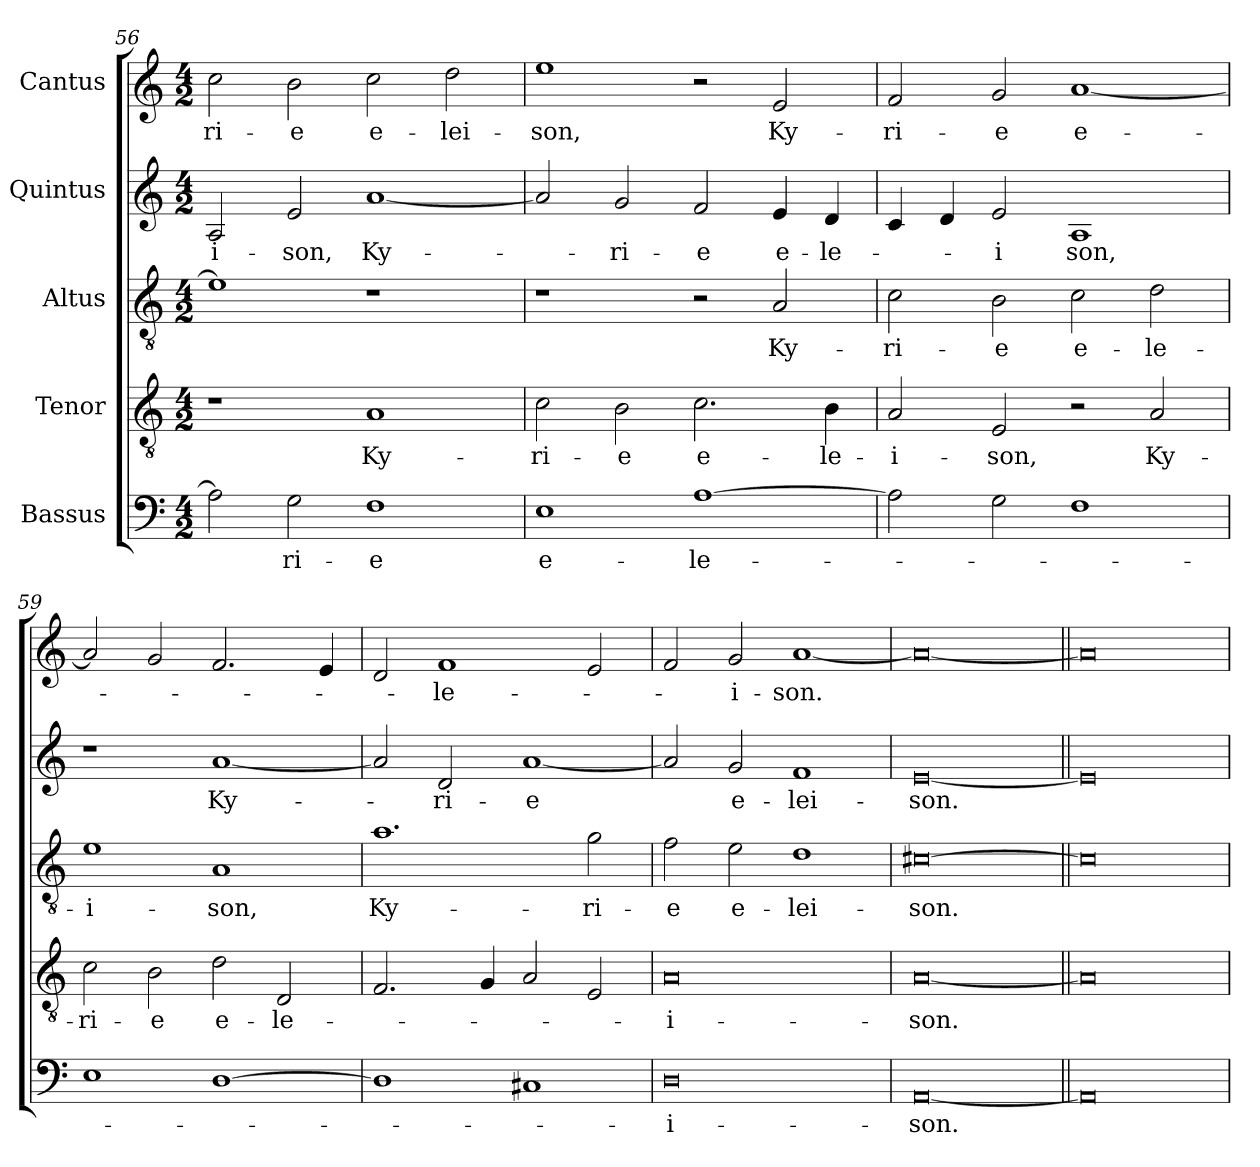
**kern	**text	**kern	**text	**kern	**text	**kern	**text	**kern	**text
*part5	*part5	*part4	*part4	*part3	*part3	*part2	*part2	*part1	*part1
*staff5	*staff5	*staff4	*staff4	*staff3	*staff3	*staff2	*staff2	*staff1	*staff1
*I"Bassus	*	*I"Tenor	*	*I"Altus	*	*I"Quintus	*	*I"Cantus	*
*clefF4	*	*clefGv2	*	*clefGv2	*	*clefG2	*	*clefG2	*
*k[]	*	*k[]	*	*k[]	*	*k[]	*	*k[]	*
*M4/2	*	*M4/2	*	*M4/2	*	*M4/2	*	*M4/2	*
=56	=56	=56	=56	=56	=56	=56	=56	=56	=56
2A\]	.	1r	.	1e\]	.	2A/	-i-	2cc\	-ri-
2G\	-ri-	.	.	.	.	2e/	-son,	2b\	-e
1F\	-e	1A/	Ky-	1r	.	[1a/	Ky-	2cc\	e-
.	.	.	.	.	.	.	.	2dd\	-lei-
=57	=57	=57	=57	=57	=57	=57	=57	=57	=57
1E\	e-	2c\	-ri-	1r	.	2a/]	.	1ee\	-son,
.	.	2B\	-e	.	.	2g/	-ri-	.	.
[1A\	-le-	2.c\	e-	2r	.	2f/	-e	2r	.
.	.	.	.	2A/	Ky-	4e/	e-	2e/	Ky-
.	.	4B\	-le-	.	.	4d/	-le-	.	.
=58	=58	=58	=58	=58	=58	=58	=58	=58	=58
2A\]	.	2A/	-i-	2c\	-ri-	4c/	.	2f/	-ri-
.	.	.	.	.	.	4d/	.	.	.
2G\	.	2E/	-son,	2B\	-e	2e/	-i	2g/	-e
1F\	.	2r	.	2c\	e-	1A/	son,	[1a/	e-
.	.	2A/	Ky-	2d\	-le-	.	.	.	.
=59	=59	=59	=59	=59	=59	=59	=59	=59	=59
1E\	.	2c\	-ri-	1e\	-i-	1r	.	2a/]	.
.	.	2B\	-e	.	.	.	.	2g/	.
[1D\	.	2d\	e-	1A/	-son,	[1a/	Ky-	2.f/	.
.	.	2D/	-le-	.	.	.	.	.	.
.	.	.	.	.	.	.	.	4e/	.
=60	=60	=60	=60	=60	=60	=60	=60	=60	=60
1D\]	.	2.F/	.	1.a\	Ky-	2a/]	.	2d/	.
.	.	.	.	.	.	2d/	-ri-	1f/	-le-
.	.	4G/	.	.	.	.	.	.	.
1C#X/	.	2A/	.	.	.	[1a/	-e	.	.
.	.	2E/	.	2g\	-ri-	.	.	2e/	.
=61	=61	=61	=61	=61	=61	=61	=61	=61	=61
0D\	-i-	0A/	-i-	2f\	-e	2a/]	.	2f/	.
.	.	.	.	2e\	e-	2g/	e-	2g/	-i-
.	.	.	.	1d\	-lei-	1f/	-lei-	[1a/	-son.
=62	=62	=62	=62	=62	=62	=62	=62	=62	=62
[0AA/	-son.	[0A/	-son.	[0c#X\	-son.	[0e/	-son.	0a/_	.
=63||	=63||	=63||	=63||	=63||	=63||	=63||	=63||	=63||	=63||
0AA/]	.	0A/]	.	0c#\]	.	0e/]	.	0a/]	.
=	=	=	=	=	=	=	=	=	=
*-	*-	*-	*-	*-	*-	*-	*-	*-	*-
